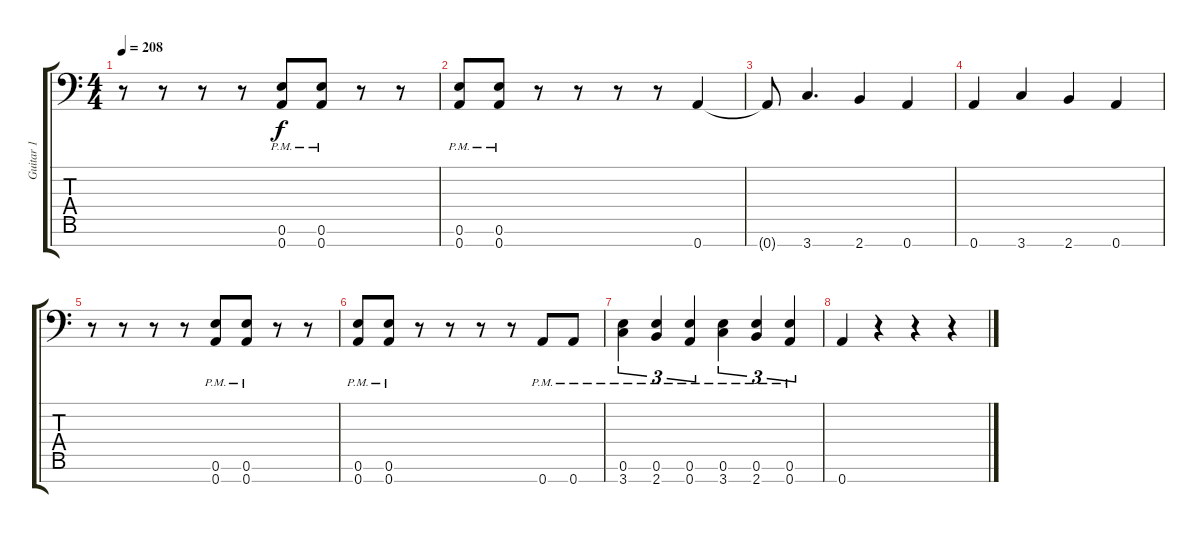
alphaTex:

\track ("Guitar 1" "Guitar 1") {instrument distortionguitar}
\staff {score tabs}
\tuning (E4 B3 Gb3 D3 A2 E2 A1) {hide}
\ts (4 4)
\tempo 208
\clef f4
\ks c
r.8{dy f} r.8 r.8 r.8 (0.6{pm} 0.7{pm}).8 (0.6{pm} 0.7{pm}).8 r.8 r.8 |
(0.6{pm} 0.7{pm}).8 (0.6{pm} 0.7{pm}).8 r.8 r.8 r.8 r.8 0.7.4 |
0.7{t}.8 3.7.4{d} 2.7.4 0.7.4 |
0.7.4 3.7.4 2.7.4 0.7.4 |
r.8 r.8 r.8 r.8 (0.6{pm} 0.7{pm}).8 (0.6{pm} 0.7{pm}).8 r.8 r.8 |
(0.6{pm} 0.7{pm}).8 (0.6{pm} 0.7{pm}).8 r.8 r.8 r.8 r.8 0.7{pm}.8 0.7{pm}.8 |
(0.6{pm} 3.7{pm}).4{tu (3 2)} (0.6{pm} 2.7{pm}).4{tu (3 2)} (0.6{pm} 0.7{pm}).4{tu (3 2)} (0.6{pm} 3.7{pm}).4{tu (3 2)} (0.6{pm} 2.7{pm}).4{tu (3 2)} (0.6{pm} 0.7{pm}).4{tu (3 2)} |
0.7.4 r.4 r.4 r.4
